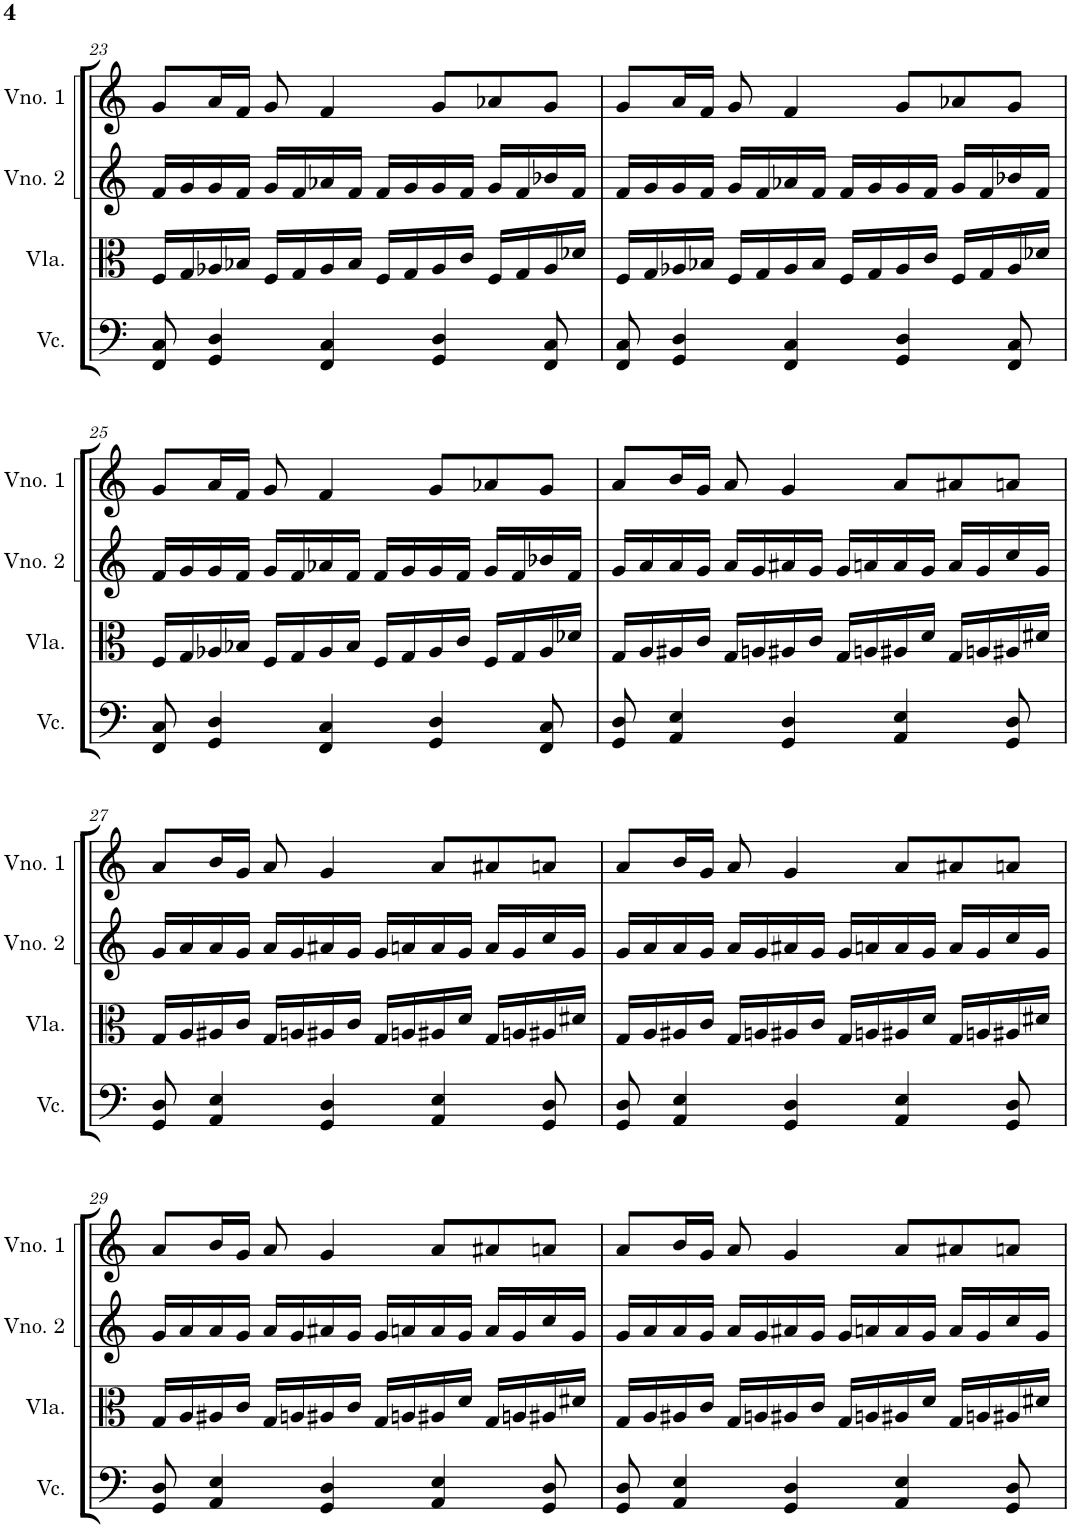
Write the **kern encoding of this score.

**kern	**kern	**kern	**kern
*part4	*part3	*part2	*part1
*staff4	*staff3	*staff2	*staff1
*I"Violoncelo	*I"Viola	*I"Violino 2	*I"Violino 1
*I'Vc.	*I'Vla.	*I'Vno. 2	*I'Vno. 1
!!LO:PB:g=z
*clefF4	*clefC3	*clefG2	*clefG2
*k[]	*k[]	*k[]	*k[]
*M4/4	*M4/4	*M4/4	*M4/4
=23	=23	=23	=23
8FF/ 8C/	16F/LL	16f/LL	8g/L
.	16G/	16g/	.
4GG/ 4D/	16A-X/	16g/	16a/L
.	16B-X/JJ	16f/JJ	16f/JJ
.	16F/LL	16g/LL	8g/
.	16G/	16f/	.
4FF/ 4C/	16A-/	16a-X/	4f/
.	16B-/JJ	16f/JJ	.
.	16F/LL	16f/LL	.
.	16G/	16g/	.
4GG/ 4D/	16A-/	16g/	8g/L
.	16c/JJ	16f/JJ	.
.	16F/LL	16g/LL	8a-X/
.	16G/	16f/	.
8FF/ 8C/	16A-/	16b-X/	8g/J
.	16d-X/JJ	16f/JJ	.
=24	=24	=24	=24
8FF/ 8C/	16F/LL	16f/LL	8g/L
.	16G/	16g/	.
4GG/ 4D/	16A-X/	16g/	16a/L
.	16B-X/JJ	16f/JJ	16f/JJ
.	16F/LL	16g/LL	8g/
.	16G/	16f/	.
4FF/ 4C/	16A-/	16a-X/	4f/
.	16B-/JJ	16f/JJ	.
.	16F/LL	16f/LL	.
.	16G/	16g/	.
4GG/ 4D/	16A-/	16g/	8g/L
.	16c/JJ	16f/JJ	.
.	16F/LL	16g/LL	8a-X/
.	16G/	16f/	.
8FF/ 8C/	16A-/	16b-X/	8g/J
.	16d-X/JJ	16f/JJ	.
!!LO:LB:g=z
=25	=25	=25	=25
8FF/ 8C/	16F/LL	16f/LL	8g/L
.	16G/	16g/	.
4GG/ 4D/	16A-X/	16g/	16a/L
.	16B-X/JJ	16f/JJ	16f/JJ
.	16F/LL	16g/LL	8g/
.	16G/	16f/	.
4FF/ 4C/	16A-/	16a-X/	4f/
.	16B-/JJ	16f/JJ	.
.	16F/LL	16f/LL	.
.	16G/	16g/	.
4GG/ 4D/	16A-/	16g/	8g/L
.	16c/JJ	16f/JJ	.
.	16F/LL	16g/LL	8a-X/
.	16G/	16f/	.
8FF/ 8C/	16A-/	16b-X/	8g/J
.	16d-X/JJ	16f/JJ	.
=26	=26	=26	=26
8GG/ 8D/	16G/LL	16g/LL	8a/L
.	16A/	16a/	.
4AA/ 4E/	16A#X/	16a/	16b/L
.	16c/JJ	16g/JJ	16g/JJ
.	16G/LL	16a/LL	8a/
.	16An/	16g/	.
4GG/ 4D/	16A#X/	16a#X/	4g/
.	16c/JJ	16g/JJ	.
.	16G/LL	16g/LL	.
.	16An/	16an/	.
4AA/ 4E/	16A#X/	16a/	8a/L
.	16d/JJ	16g/JJ	.
.	16G/LL	16a/LL	8a#X/
.	16An/	16g/	.
8GG/ 8D/	16A#X/	16cc/	8an/J
.	16d#X/JJ	16g/JJ	.
!!LO:LB:g=z
=27	=27	=27	=27
8GG/ 8D/	16G/LL	16g/LL	8a/L
.	16A/	16a/	.
4AA/ 4E/	16A#X/	16a/	16b/L
.	16c/JJ	16g/JJ	16g/JJ
.	16G/LL	16a/LL	8a/
.	16An/	16g/	.
4GG/ 4D/	16A#X/	16a#X/	4g/
.	16c/JJ	16g/JJ	.
.	16G/LL	16g/LL	.
.	16An/	16an/	.
4AA/ 4E/	16A#X/	16a/	8a/L
.	16d/JJ	16g/JJ	.
.	16G/LL	16a/LL	8a#X/
.	16An/	16g/	.
8GG/ 8D/	16A#X/	16cc/	8an/J
.	16d#X/JJ	16g/JJ	.
=28	=28	=28	=28
8GG/ 8D/	16G/LL	16g/LL	8a/L
.	16A/	16a/	.
4AA/ 4E/	16A#X/	16a/	16b/L
.	16c/JJ	16g/JJ	16g/JJ
.	16G/LL	16a/LL	8a/
.	16An/	16g/	.
4GG/ 4D/	16A#X/	16a#X/	4g/
.	16c/JJ	16g/JJ	.
.	16G/LL	16g/LL	.
.	16An/	16an/	.
4AA/ 4E/	16A#X/	16a/	8a/L
.	16d/JJ	16g/JJ	.
.	16G/LL	16a/LL	8a#X/
.	16An/	16g/	.
8GG/ 8D/	16A#X/	16cc/	8an/J
.	16d#X/JJ	16g/JJ	.
!!LO:LB:g=z
=29	=29	=29	=29
8GG/ 8D/	16G/LL	16g/LL	8a/L
.	16A/	16a/	.
4AA/ 4E/	16A#X/	16a/	16b/L
.	16c/JJ	16g/JJ	16g/JJ
.	16G/LL	16a/LL	8a/
.	16An/	16g/	.
4GG/ 4D/	16A#X/	16a#X/	4g/
.	16c/JJ	16g/JJ	.
.	16G/LL	16g/LL	.
.	16An/	16an/	.
4AA/ 4E/	16A#X/	16a/	8a/L
.	16d/JJ	16g/JJ	.
.	16G/LL	16a/LL	8a#X/
.	16An/	16g/	.
8GG/ 8D/	16A#X/	16cc/	8an/J
.	16d#X/JJ	16g/JJ	.
=30	=30	=30	=30
8GG/ 8D/	16G/LL	16g/LL	8a/L
.	16A/	16a/	.
4AA/ 4E/	16A#X/	16a/	16b/L
.	16c/JJ	16g/JJ	16g/JJ
.	16G/LL	16a/LL	8a/
.	16An/	16g/	.
4GG/ 4D/	16A#X/	16a#X/	4g/
.	16c/JJ	16g/JJ	.
.	16G/LL	16g/LL	.
.	16An/	16an/	.
4AA/ 4E/	16A#X/	16a/	8a/L
.	16d/JJ	16g/JJ	.
.	16G/LL	16a/LL	8a#X/
.	16An/	16g/	.
8GG/ 8D/	16A#X/	16cc/	8an/J
.	16d#X/JJ	16g/JJ	.
=	=	=	=
*-	*-	*-	*-
